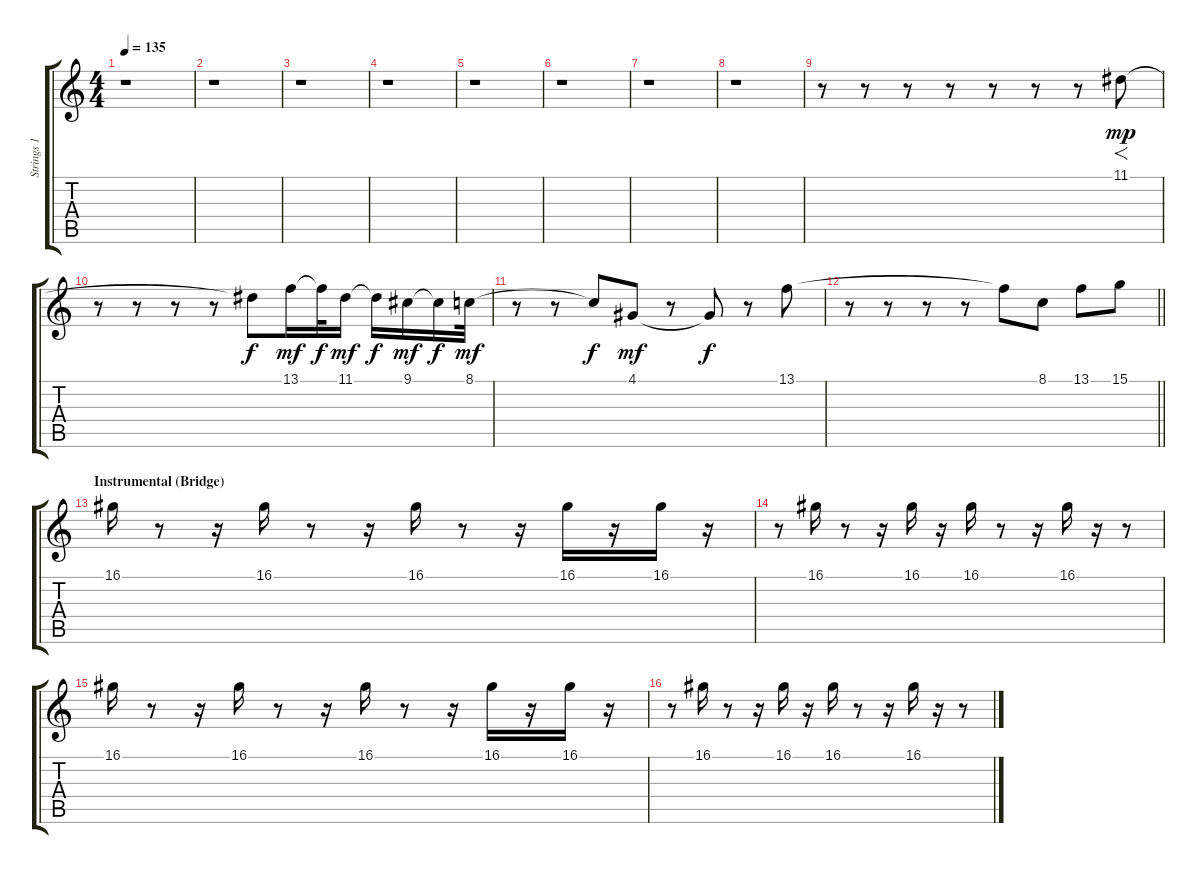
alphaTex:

\track ("Strings 1" "Strings 1") {instrument stringensemble1}
\staff {score tabs}
\tuning (E4 B3 G3 D3 A2 E2) {hide}
\ts (4 4)
\tempo 135
\clef g2
\ks c
r.1{dy f} |
r.1 |
r.1 |
r.1 |
r.1 |
r.1 |
r.1 |
r.1 |
r.8 r.8 r.8 r.8 r.8 r.8 r.8 11.1.8{f dy mp} |
r.8 r.8 r.8 r.8 11.1{t}.8{dy f} 13.1.16{dy mf} 13.1{t}.32{dy f} 11.1.16{dy mf} 11.1{t}.16{dy f} 9.1.16{dy mf} 9.1{t}.16{dy f} 8.1.32{dy mf} |
r.8 r.8 8.1{t}.8{dy f} 4.1.8{dy mf} r.8 4.1{t}.8{dy f} r.8 13.1.8 |
\barLineRight lightlight
r.8 r.8 r.8 r.8 13.1{t}.8 8.1.8 13.1.8 15.1.8 |
\section ("" "Instrumental (Bridge)")
16.1.16 r.8 r.16 16.1.16 r.8 r.16 16.1.16 r.8 r.16 16.1.16 r.16 16.1.16 r.16 |
r.8 16.1.16 r.8 r.16 16.1.16 r.16 16.1.16 r.8 r.16 16.1.16 r.16 r.8 |
16.1.16 r.8 r.16 16.1.16 r.8 r.16 16.1.16 r.8 r.16 16.1.16 r.16 16.1.16 r.16 |
r.8 16.1.16 r.8 r.16 16.1.16 r.16 16.1.16 r.8 r.16 16.1.16 r.16 r.8
